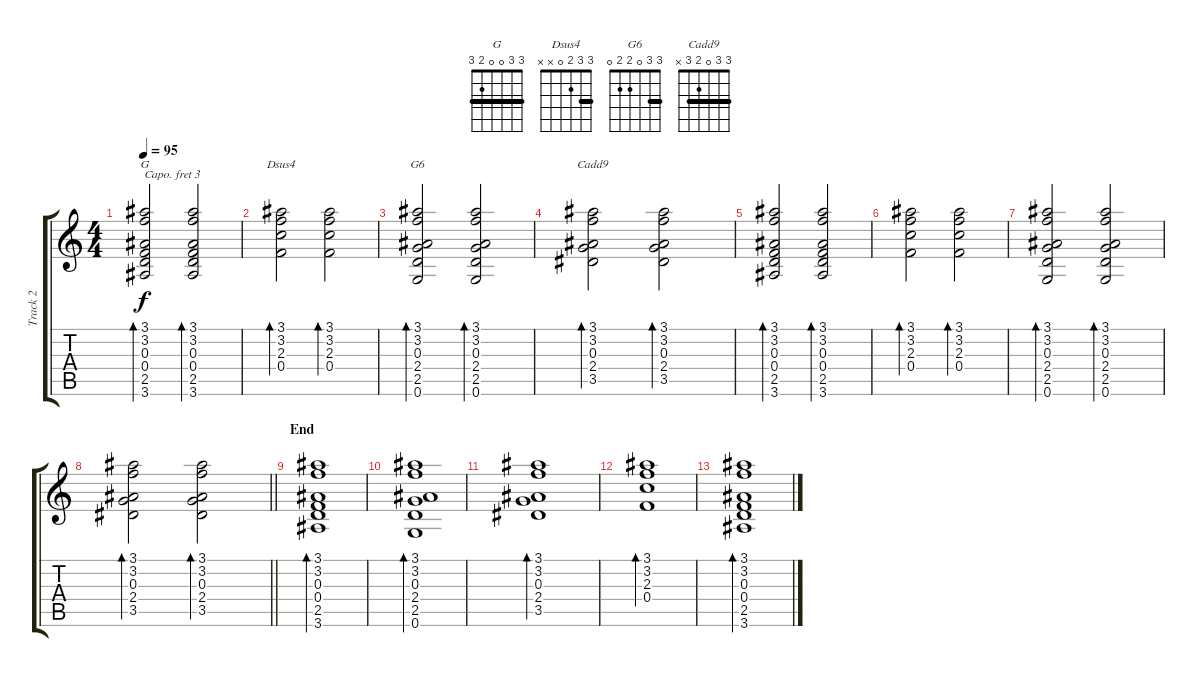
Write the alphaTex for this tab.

\track ("Track 2" "Track 2") {instrument acousticguitarsteel}
\staff {score tabs}
\capo 3
\tuning (E4 B3 G3 D3 A2 E2) {hide}
\chord ("G" 3 3 0 0 2 3) {barre 3}
\chord ("Dsus4" 3 3 2 0 x x) {barre 3}
\chord ("G6" 3 3 0 2 2 0) {barre 3}
\chord ("Cadd9" 3 3 0 2 3 x) {barre 3}
\ts (4 4)
\tempo 95
\clef g2
\ks c
(3.1 3.2 0.3 0.4 2.5 3.6).2{bd 120 ch "G" dy f} (3.1 3.2 0.3 0.4 2.5 3.6).2{bd 120} |
(3.1 3.2 2.3 0.4).2{bd 120 ch "Dsus4"} (3.1 3.2 2.3 0.4).2{bd 120} |
(3.1 3.2 0.3 2.4 2.5 0.6).2{bd 120 ch "G6"} (3.1 3.2 0.3 2.4 2.5 0.6).2{bd 120} |
(3.1 3.2 0.3 2.4 3.5).2{bd 120 ch "Cadd9"} (3.1 3.2 0.3 2.4 3.5).2{bd 120} |
(3.1 3.2 0.3 0.4 2.5 3.6).2{bd 120} (3.1 3.2 0.3 0.4 2.5 3.6).2{bd 120} |
(3.1 3.2 2.3 0.4).2{bd 120} (3.1 3.2 2.3 0.4).2{bd 120} |
(3.1 3.2 0.3 2.4 2.5 0.6).2{bd 120} (3.1 3.2 0.3 2.4 2.5 0.6).2{bd 120} |
\barLineRight lightlight
(3.1 3.2 0.3 2.4 3.5).2{bd 120} (3.1 3.2 0.3 2.4 3.5).2{bd 120} |
\section ("" "End")
(3.1 3.2 0.3 0.4 2.5 3.6).1{bd 120} |
(3.1 3.2 0.3 2.4 2.5 0.6).1{bd 120} |
(3.1 3.2 0.3 2.4 3.5).1{bd 120} |
(3.1 3.2 2.3 0.4).1{bd 120} |
(3.1 3.2 0.3 0.4 2.5 3.6).1{bd 480}
